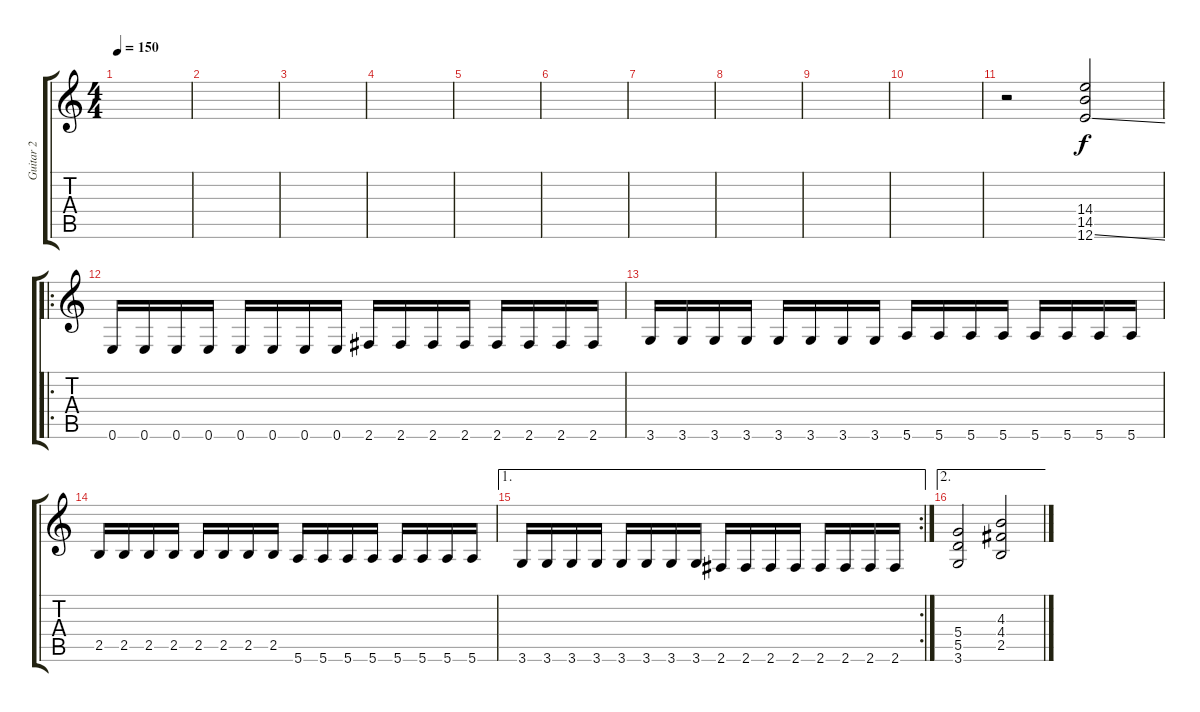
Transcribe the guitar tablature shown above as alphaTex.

\track ("Guitar 2" "Guitar 2") {instrument distortionguitar}
\staff {score tabs}
\tuning (E4 B3 G3 D3 A2 E2) {hide}
\ts (4 4)
\tempo 150
\clef g2
\ks c
|
|
|
|
|
|
|
|
|
|
r.2 (14.4 14.5 12.6{ss}).2 |
\ro
0.6.16 0.6.16 0.6.16 0.6.16 0.6.16 0.6.16 0.6.16 0.6.16 2.6.16 2.6.16 2.6.16 2.6.16 2.6.16 2.6.16 2.6.16 2.6.16 |
3.6.16 3.6.16 3.6.16 3.6.16 3.6.16 3.6.16 3.6.16 3.6.16 5.6.16 5.6.16 5.6.16 5.6.16 5.6.16 5.6.16 5.6.16 5.6.16 |
2.5.16 2.5.16 2.5.16 2.5.16 2.5.16 2.5.16 2.5.16 2.5.16 5.6.16 5.6.16 5.6.16 5.6.16 5.6.16 5.6.16 5.6.16 5.6.16 |
\ae 1
\rc 2
3.6.16 3.6.16 3.6.16 3.6.16 3.6.16 3.6.16 3.6.16 3.6.16 2.6.16 2.6.16 2.6.16 2.6.16 2.6.16 2.6.16 2.6.16 2.6.16 |
\ae 2
(5.4 5.5 3.6).2 (4.3 4.4 2.5).2
